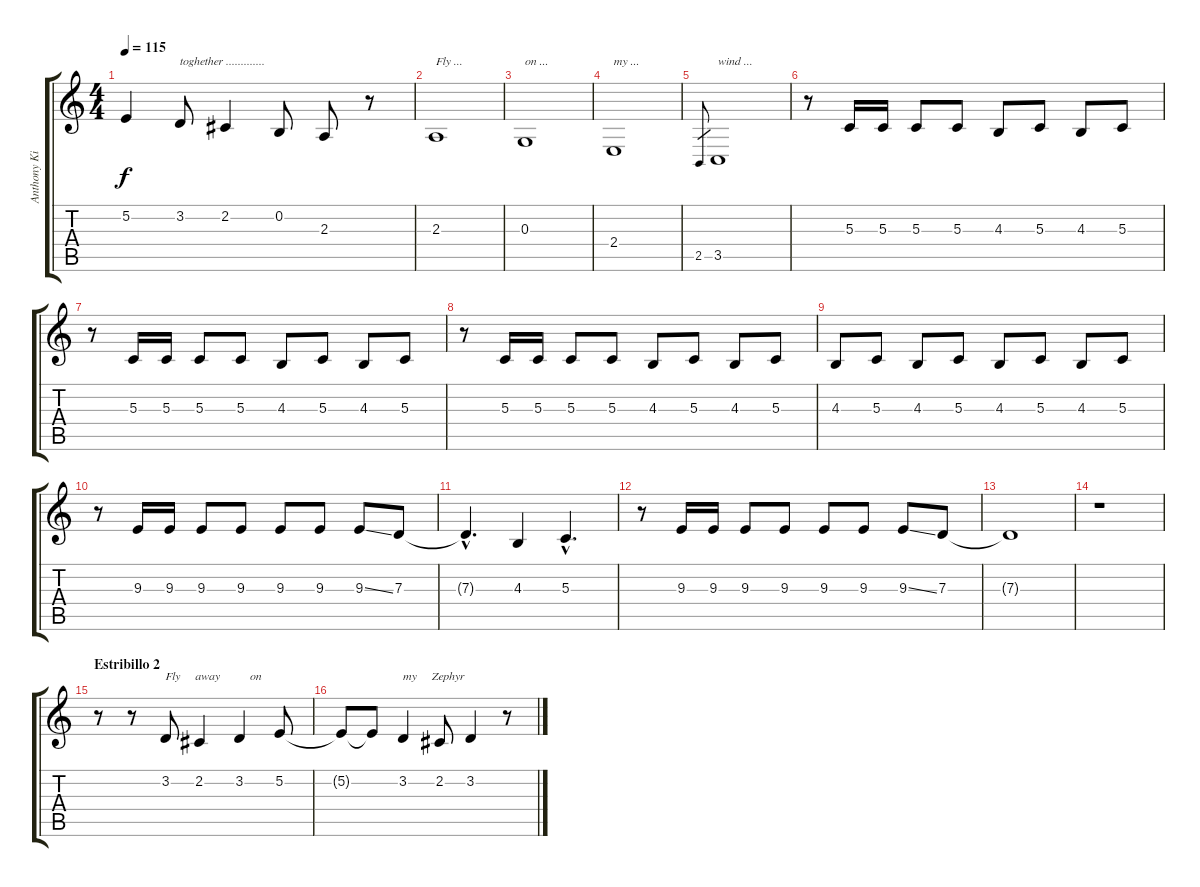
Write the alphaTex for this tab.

\track ("Anthony Kiedis" "Anthony Ki") {instrument tenorsax}
\staff {score tabs}
\tuning (E4 B3 G3 D3 A2 E2) {hide}
\ts (4 4)
\tempo 115
\clef g2
\ks c
5.2{t}.4{dy f} 3.2.8{txt "toghether ............."} 2.2.4 0.2.8 2.3.8 r.8 |
2.3.1{txt "Fly ..."} |
0.3.1{txt "on ..."} |
2.4.1{txt "my ..."} |
2.5.8{gr} 3.5.1{txt "wind ..."} |
r.8 5.3.16 5.3.16 5.3.8 5.3.8 4.3.8 5.3.8 4.3.8 5.3.8 |
r.8 5.3.16 5.3.16 5.3.8 5.3.8 4.3.8 5.3.8 4.3.8 5.3.8 |
r.8 5.3.16 5.3.16 5.3.8 5.3.8 4.3.8 5.3.8 4.3.8 5.3.8 |
4.3.8 5.3.8 4.3.8 5.3.8 4.3.8 5.3.8 4.3.8 5.3.8 |
r.8 9.3.16 9.3.16 9.3.8 9.3.8 9.3.8 9.3.8 9.3{ss}.8 7.3.8 |
7.3{hac t}.4{d} 4.3.4 5.3{hac}.4{d} |
r.8 9.3.16 9.3.16 9.3.8 9.3.8 9.3.8 9.3.8 9.3{ss}.8 7.3.8 |
7.3{t}.1 |
r.1 |
\section ("" "Estribillo 2")
r.8 r.8 3.2.8{txt "Fly     away          on"} 2.2.4 3.2.4 5.2.8 |
5.2{t}.8 5.2{t}.8 3.2.4{txt "my     Zephyr"} 2.2.8 3.2.4 r.8
